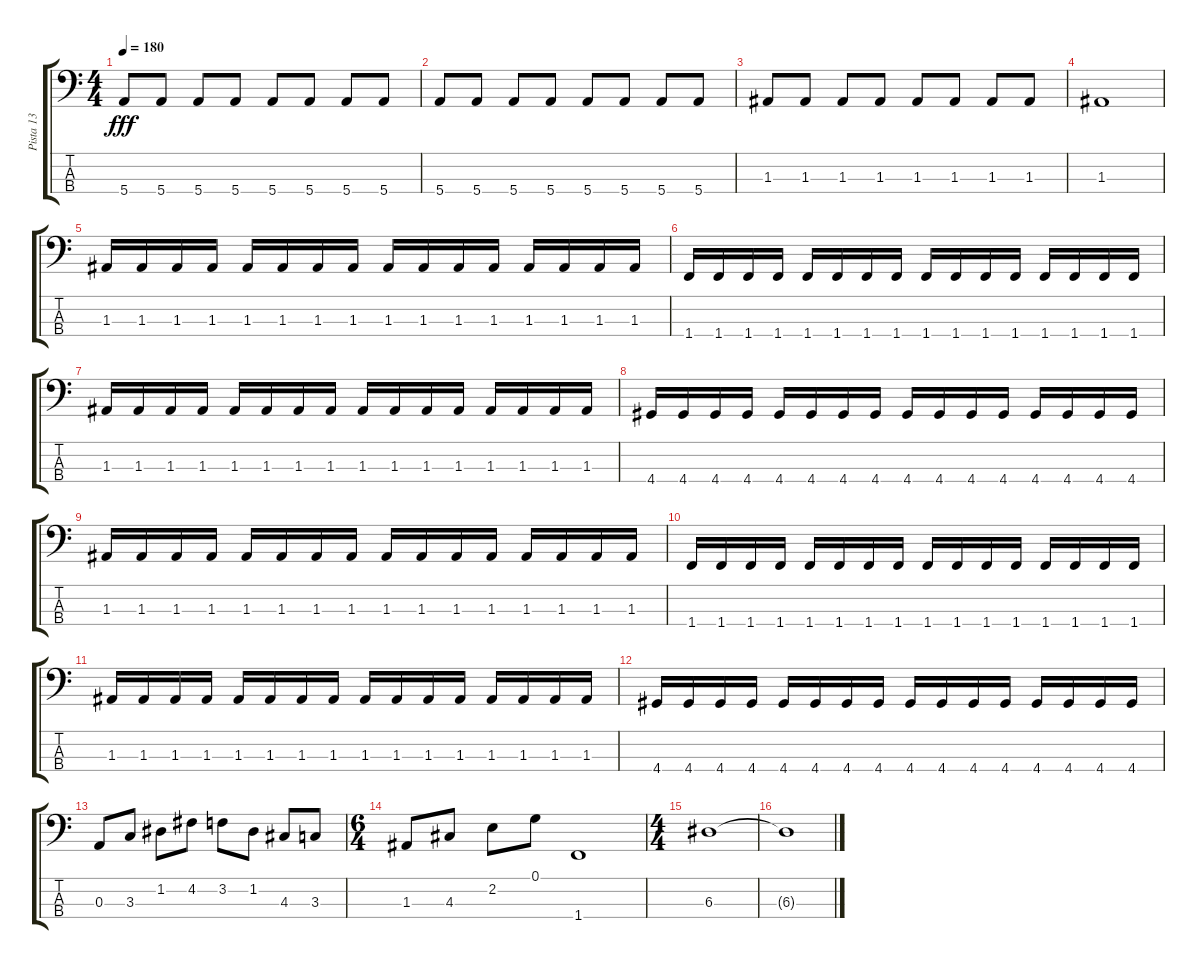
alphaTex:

\track ("Pista 13" "Pista 13") {instrument electricbassfinger}
\staff {score tabs}
\tuning (G2 D2 A1 E1) {hide}
\ts (4 4)
\tempo 180
\clef f4
\ks c
5.4.8{dy fff} 5.4.8 5.4.8 5.4.8 5.4.8 5.4.8 5.4.8 5.4.8 |
5.4.8 5.4.8 5.4.8 5.4.8 5.4.8 5.4.8 5.4.8 5.4.8 |
1.3.8 1.3.8 1.3.8 1.3.8 1.3.8 1.3.8 1.3.8 1.3.8 |
1.3.1 |
1.3.16 1.3.16 1.3.16 1.3.16 1.3.16 1.3.16 1.3.16 1.3.16 1.3.16 1.3.16 1.3.16 1.3.16 1.3.16 1.3.16 1.3.16 1.3.16 |
1.4.16 1.4.16 1.4.16 1.4.16 1.4.16 1.4.16 1.4.16 1.4.16 1.4.16 1.4.16 1.4.16 1.4.16 1.4.16 1.4.16 1.4.16 1.4.16 |
1.3.16 1.3.16 1.3.16 1.3.16 1.3.16 1.3.16 1.3.16 1.3.16 1.3.16 1.3.16 1.3.16 1.3.16 1.3.16 1.3.16 1.3.16 1.3.16 |
4.4.16 4.4.16 4.4.16 4.4.16 4.4.16 4.4.16 4.4.16 4.4.16 4.4.16 4.4.16 4.4.16 4.4.16 4.4.16 4.4.16 4.4.16 4.4.16 |
1.3.16 1.3.16 1.3.16 1.3.16 1.3.16 1.3.16 1.3.16 1.3.16 1.3.16 1.3.16 1.3.16 1.3.16 1.3.16 1.3.16 1.3.16 1.3.16 |
1.4.16 1.4.16 1.4.16 1.4.16 1.4.16 1.4.16 1.4.16 1.4.16 1.4.16 1.4.16 1.4.16 1.4.16 1.4.16 1.4.16 1.4.16 1.4.16 |
1.3.16 1.3.16 1.3.16 1.3.16 1.3.16 1.3.16 1.3.16 1.3.16 1.3.16 1.3.16 1.3.16 1.3.16 1.3.16 1.3.16 1.3.16 1.3.16 |
4.4.16 4.4.16 4.4.16 4.4.16 4.4.16 4.4.16 4.4.16 4.4.16 4.4.16 4.4.16 4.4.16 4.4.16 4.4.16 4.4.16 4.4.16 4.4.16 |
0.3.8 3.3.8 1.2.8 4.2.8 3.2.8 1.2.8 4.3.8 3.3.8 |
\ts (6 4)
1.3.8 4.3.8 2.2.8 0.1.8 1.4.1 |
\ts (4 4)
6.3.1 |
6.3{t}.1
